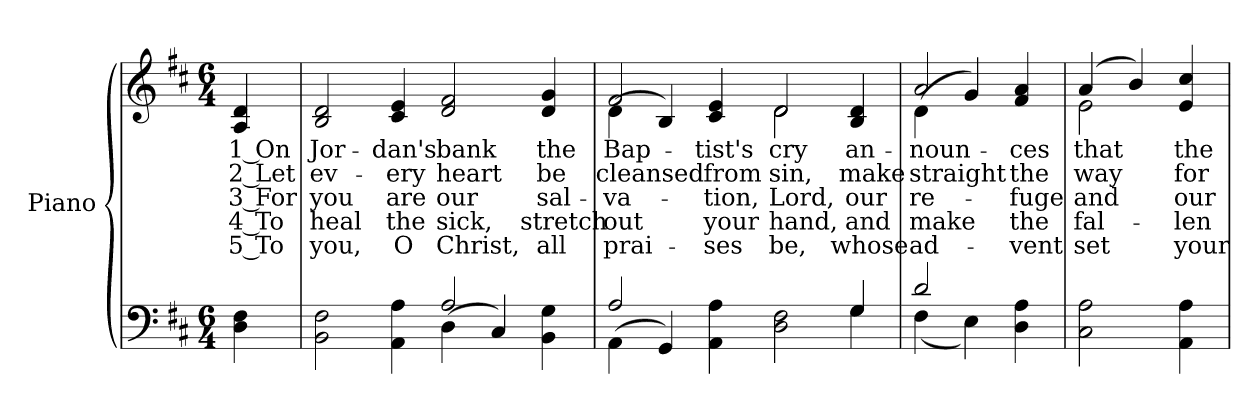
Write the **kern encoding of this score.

**kern	**kern	**text	**text	**text	**text	**text
*part2	*part1	*part1	*part1	*part1	*part1	*part1
*staff2	*staff1	*staff1	*staff1	*staff1	*staff1	*staff1
*I"Piano	*I"Piano	*	*	*	*	*
*I'Pno.	*I'Pno.	*	*	*	*	*
!!LO:PB:g=z
*clefF4	*clefG2	*	*	*	*	*
*k[f#c#]	*k[f#c#]	*	*	*	*	*
*D:	*D:	*	*	*	*	*
*M6/4	*M6/4	*	*	*	*	*
=	=	=	=	=	=	=
!	!	!LO:LY:b:color=#000000	!LO:LY:b:color=#000000	!LO:LY:b:color=#000000	!LO:LY:b:color=#000000	!LO:LY:b:color=#000000
4Di\ 4F#i	4Ai/ 4di	1 On	2 Let	3 For	4 To	5 To
=1	=1	=1	=1	=1	=1	=1
*^	*	*	*	*	*	*
!	!	!	!LO:LY:b:color=#000000	!LO:LY:b:color=#000000	!LO:LY:b:color=#000000	!LO:LY:b:color=#000000	!LO:LY:b:color=#000000
2BBi\ 2F#i	2.ryy	2Bi/ 2di	Jor-	ev-	you	heal	you,
!	!	!	!LO:LY:b:color=#000000	!LO:LY:b:color=#000000	!LO:LY:b:color=#000000	!LO:LY:b:color=#000000	!LO:LY:b:color=#000000
4AAi\ 4Ai	.	4c#i/ 4ei	-dan's	-ery	are	the	O
!	!	!	!LO:LY:b:color=#000000	!LO:LY:b:color=#000000	!LO:LY:b:color=#000000	!LO:LY:b:color=#000000	!LO:LY:b:color=#000000
2Ai/	(4Di\	2di/ 2f#i	bank	heart	our	sick,	Christ,
.	4C#i/)	.	.	.	.	.	.
!	!	!	!LO:LY:b:color=#000000	!LO:LY:b:color=#000000	!LO:LY:b:color=#000000	!LO:LY:b:color=#000000	!LO:LY:b:color=#000000
4BBi\ 4Gi	4ryy	4di/ 4gi	the	be	sal-	-stretch	all
=2	=2	=2	=2	=2	=2	=2	=2
!	!	!	!LO:LY:b:color=#000000	!LO:LY:b:color=#000000	!LO:LY:b:color=#000000	!LO:LY:b:color=#000000	!LO:LY:b:color=#000000
*	*	*^	*	*	*	*	*
2Ai/	(4AAi\	2f#i/	(4di\	Bap-	cleansed	va-	-out	prai-
.	4GGi/)	.	4Bi/)	.	.	.	.	.
!	!	!	!	!LO:LY:b:color=#000000	!LO:LY:b:color=#000000	!LO:LY:b:color=#000000	!LO:LY:b:color=#000000	!LO:LY:b:color=#000000
4AAi\ 4Ai	2.ryy	4c#i/ 4ei	4ryy	-tist's	from	-tion,	your	ses
!	!	!	!	!LO:LY:b:color=#000000	!LO:LY:b:color=#000000	!LO:LY:b:color=#000000	!LO:LY:b:color=#000000	!LO:LY:b:color=#000000
2Di\ 2F#i	.	2di/	2di\	cry	sin,	Lord,	hand,	be,
!	!	!	!	!LO:LY:b:color=#000000	!LO:LY:b:color=#000000	!LO:LY:b:color=#000000	!LO:LY:b:color=#000000	!LO:LY:b:color=#000000
4Gi/	4Gi\	4Bi/ 4di	4ryy	an-	make	our	and	whose
=3	=3	=3	=3	=3	=3	=3	=3	=3
!	!	!	!	!LO:LY:b:color=#000000	!LO:LY:b:color=#000000	!LO:LY:b:color=#000000	!LO:LY:b:color=#000000	!LO:LY:b:color=#000000
2di/	(4F#i\	2ai/	(4di\	-noun-	straight	re-	-make	ad-
.	4Ei\)	.	4gi/)	.	.	.	.	.
!	!	!	!	!LO:LY:b:color=#000000	!LO:LY:b:color=#000000	!LO:LY:b:color=#000000	!LO:LY:b:color=#000000	!LO:LY:b:color=#000000
4Di\ 4Ai	4ryy	4f#i/ 4ai	4ryy	-ces	the	-fuge	the	vent
*v	*v	*	*	*	*	*	*	*
!!LO:LB:g=z	!!
=4	=4	=4	=4	=4	=4	=4	=4
*^	*	*	*	*	*	*	*
!	!	!	!	!LO:LY:b:color=#000000	!LO:LY:b:color=#000000	!LO:LY:b:color=#000000	!LO:LY:b:color=#000000	!LO:LY:b:color=#000000
*v	*v	*	*	*	*	*	*	*
2C#i\ 2Ai	(4ai/	2ei\	that	way	and	fal-	-set
.	4bi/)	.	.	.	.	.	.
!	!	!	!LO:LY:b:color=#000000	!LO:LY:b:color=#000000	!LO:LY:b:color=#000000	!LO:LY:b:color=#000000	!LO:LY:b:color=#000000
4AAi\ 4Ai	4ei/ 4cc#i	4ryy	the	for	our	len	your
*	*v	*v	*	*	*	*	*
=	=	=	=	=	=	=
*-	*-	*-	*-	*-	*-	*-
